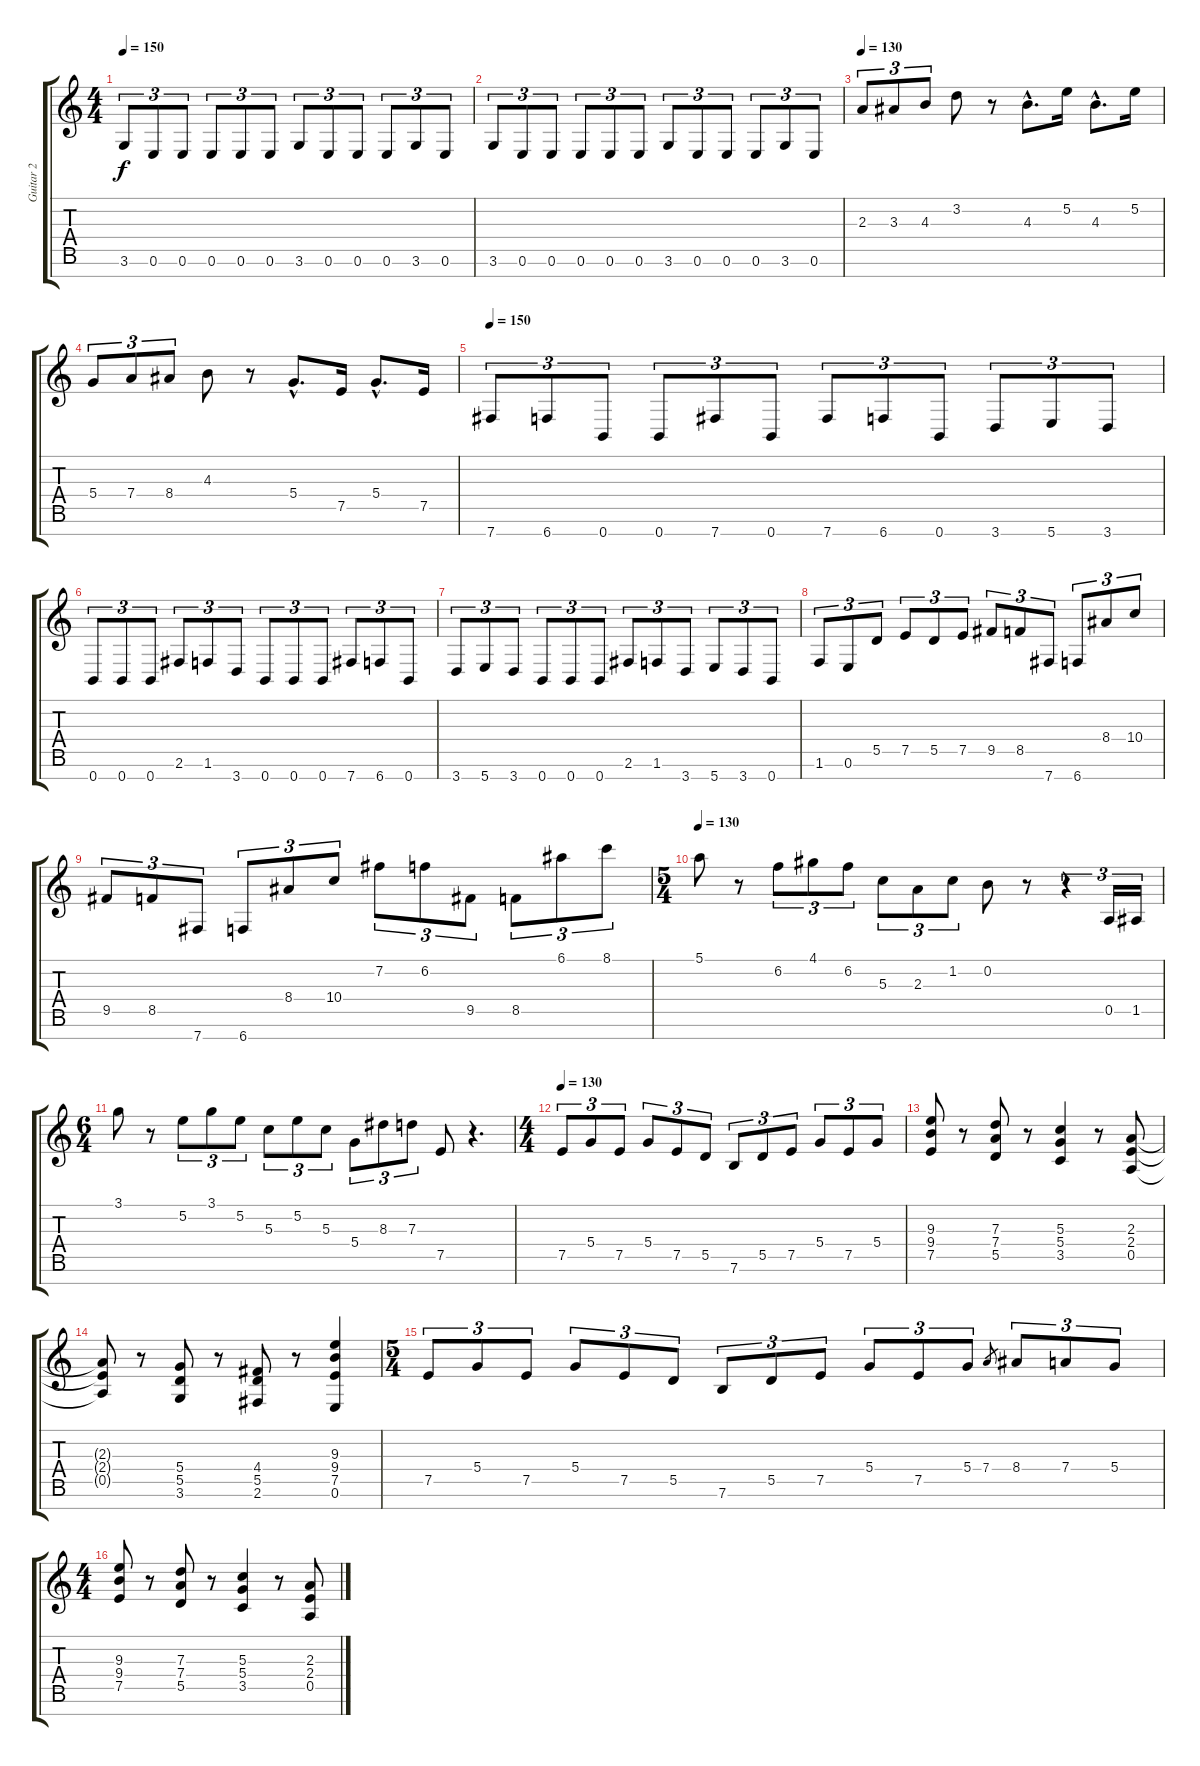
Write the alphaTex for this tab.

\track ("Guitar 2" "Guitar 2") {instrument overdrivenguitar}
\staff {score tabs}
\tuning (E4 B3 G3 D3 A2 E2 B1) {hide}
\ts (4 4)
\tempo 150
\clef g2
\ks c
3.6.8{tu (3 2) dy f} 0.6.8{tu (3 2)} 0.6.8{tu (3 2)} 0.6.8{tu (3 2)} 0.6.8{tu (3 2)} 0.6.8{tu (3 2)} 3.6.8{tu (3 2)} 0.6.8{tu (3 2)} 0.6.8{tu (3 2)} 0.6.8{tu (3 2)} 3.6.8{tu (3 2)} 0.6.8{tu (3 2)} |
3.6.8{tu (3 2)} 0.6.8{tu (3 2)} 0.6.8{tu (3 2)} 0.6.8{tu (3 2)} 0.6.8{tu (3 2)} 0.6.8{tu (3 2)} 3.6.8{tu (3 2)} 0.6.8{tu (3 2)} 0.6.8{tu (3 2)} 0.6.8{tu (3 2)} 3.6.8{tu (3 2)} 0.6.8{tu (3 2)} |
\tempo 130
2.3.8{tu (3 2)} 3.3.8{tu (3 2)} 4.3.8{tu (3 2)} 3.2.8 r.8 4.3{hac}.8{d} 5.2.16 4.3{hac}.8{d} 5.2.16 |
5.4.8{tu (3 2)} 7.4.8{tu (3 2)} 8.4.8{tu (3 2)} 4.3.8 r.8 5.4{hac}.8{d} 7.5.16 5.4{hac}.8{d} 7.5.16 |
\tempo 150
7.7.8{tu (3 2)} 6.7.8{tu (3 2)} 0.7.8{tu (3 2)} 0.7.8{tu (3 2)} 7.7.8{tu (3 2)} 0.7.8{tu (3 2)} 7.7.8{tu (3 2)} 6.7.8{tu (3 2)} 0.7.8{tu (3 2)} 3.7.8{tu (3 2)} 5.7.8{tu (3 2)} 3.7.8{tu (3 2)} |
0.7.8{tu (3 2)} 0.7.8{tu (3 2)} 0.7.8{tu (3 2)} 2.6.8{tu (3 2)} 1.6.8{tu (3 2)} 3.7.8{tu (3 2)} 0.7.8{tu (3 2)} 0.7.8{tu (3 2)} 0.7.8{tu (3 2)} 7.7.8{tu (3 2)} 6.7.8{tu (3 2)} 0.7.8{tu (3 2)} |
3.7.8{tu (3 2)} 5.7.8{tu (3 2)} 3.7.8{tu (3 2)} 0.7.8{tu (3 2)} 0.7.8{tu (3 2)} 0.7.8{tu (3 2)} 2.6.8{tu (3 2)} 1.6.8{tu (3 2)} 3.7.8{tu (3 2)} 5.7.8{tu (3 2)} 3.7.8{tu (3 2)} 0.7.8{tu (3 2)} |
1.6.8{tu (3 2)} 0.6.8{tu (3 2)} 5.5.8{tu (3 2)} 7.5.8{tu (3 2)} 5.5.8{tu (3 2)} 7.5.8{tu (3 2)} 9.5.8{tu (3 2)} 8.5.8{tu (3 2)} 7.7.8{tu (3 2)} 6.7.8{tu (3 2)} 8.4.8{tu (3 2)} 10.4.8{tu (3 2)} |
9.5.8{tu (3 2)} 8.5.8{tu (3 2)} 7.7.8{tu (3 2)} 6.7.8{tu (3 2)} 8.4.8{tu (3 2)} 10.4.8{tu (3 2)} 7.2.8{tu (3 2)} 6.2.8{tu (3 2)} 9.5.8{tu (3 2)} 8.5.8{tu (3 2)} 6.1.8{tu (3 2)} 8.1.8{tu (3 2)} |
\ts (5 4)
\tempo 130
5.1.8 r.8 6.2.8{tu (3 2)} 4.1.8{tu (3 2)} 6.2.8{tu (3 2)} 5.3.8{tu (3 2)} 2.3.8{tu (3 2)} 1.2.8{tu (3 2)} 0.2.8 r.8 r.4{tu (3 2)} 0.5.16{tu (3 2)} 1.5.16{tu (3 2)} |
\ts (6 4)
3.1.8 r.8 5.2.8{tu (3 2)} 3.1.8{tu (3 2)} 5.2.8{tu (3 2)} 5.3.8{tu (3 2)} 5.2.8{tu (3 2)} 5.3.8{tu (3 2)} 5.4.8{tu (3 2)} 8.3.8{tu (3 2)} 7.3.8{tu (3 2)} 7.5.8 r.4{d} |
\ts (4 4)
\tempo 130
7.5.8{tu (3 2)} 5.4.8{tu (3 2)} 7.5.8{tu (3 2)} 5.4.8{tu (3 2)} 7.5.8{tu (3 2)} 5.5.8{tu (3 2)} 7.6.8{tu (3 2)} 5.5.8{tu (3 2)} 7.5.8{tu (3 2)} 5.4.8{tu (3 2)} 7.5.8{tu (3 2)} 5.4.8{tu (3 2)} |
(9.3 9.4 7.5).8 r.8 (7.3 7.4 5.5).8 r.8 (5.3 5.4 3.5).4 r.8 (2.3 2.4 0.5).8 |
(2.3{t} 2.4{t} 0.5{t}).8 r.8 (5.4 5.5 3.6).8 r.8 (4.4 5.5 2.6).8 r.8 (9.3 9.4 7.5 0.6).4 |
\ts (5 4)
7.5.8{tu (3 2)} 5.4.8{tu (3 2)} 7.5.8{tu (3 2)} 5.4.8{tu (3 2)} 7.5.8{tu (3 2)} 5.5.8{tu (3 2)} 7.6.8{tu (3 2)} 5.5.8{tu (3 2)} 7.5.8{tu (3 2)} 5.4.8{tu (3 2)} 7.5.8{tu (3 2)} 5.4.8{tu (3 2)} 7.4.8{gr} 8.4.8{tu (3 2)} 7.4.8{tu (3 2)} 5.4.8{tu (3 2)} |
\ts (4 4)
(9.3 9.4 7.5).8 r.8 (7.3 7.4 5.5).8 r.8 (5.3 5.4 3.5).4 r.8 (2.3 2.4 0.5).8
